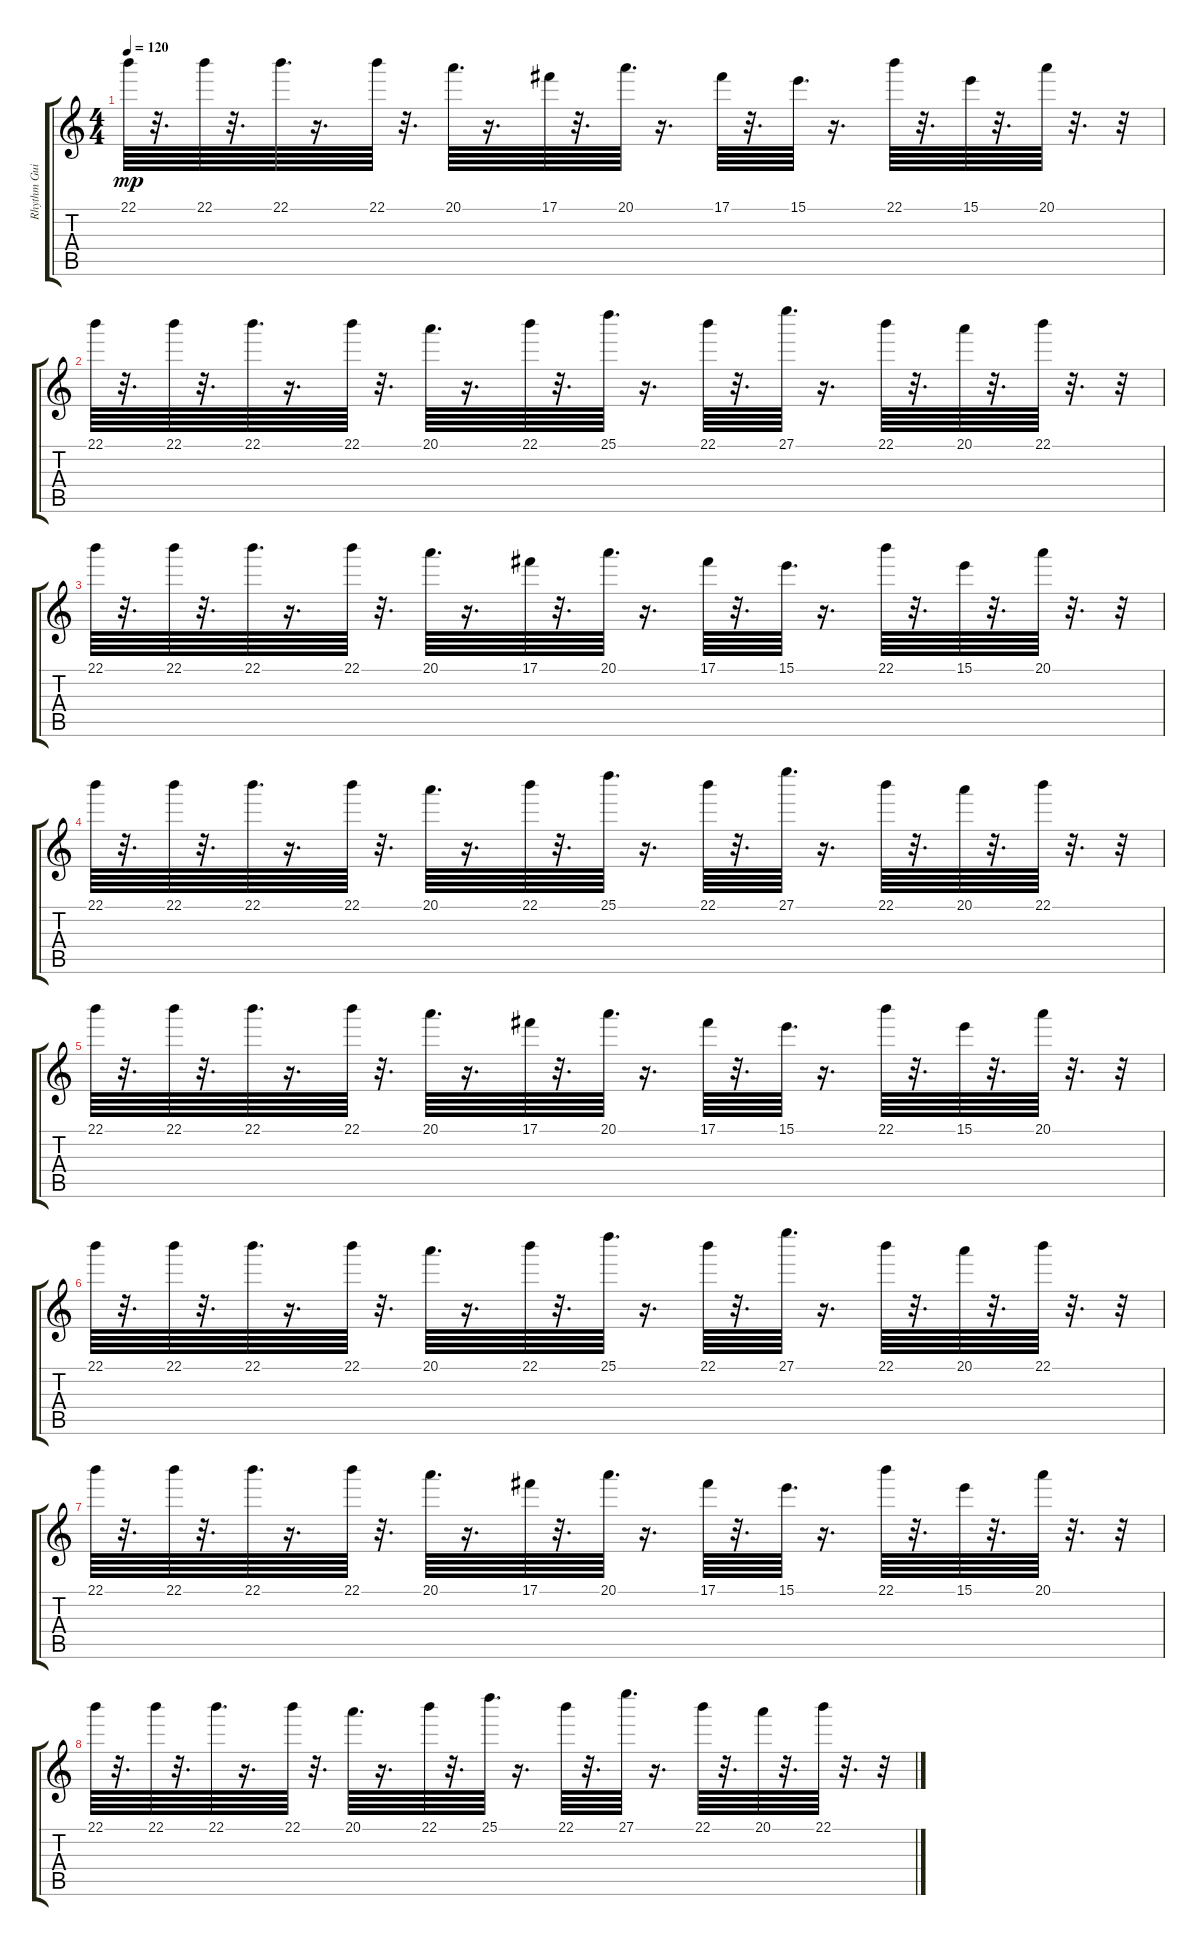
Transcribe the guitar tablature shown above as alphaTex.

\track ("Rhythm Guitar" "Rhythm Gui") {instrument distortionguitar}
\staff {score tabs}
\tuning (Db4 Bb3 G3 E3 Db3 Bb2) {hide}
\ts (4 4)
\tempo 120
\clef g2
\ks c
22.1.64{dy mp} r.32{d} 22.1.64 r.32{d} 22.1.64{d} r.16{d} 22.1.64 r.32{d} 20.1.64{d} r.16{d} 17.1.64 r.32{d} 20.1.64{d} r.16{d} 17.1.64 r.32{d} 15.1.64{d} r.16{d} 22.1.64 r.32{d} 15.1.64 r.32{d} 20.1.64 r.32{d} r.32 |
22.1.64 r.32{d} 22.1.64 r.32{d} 22.1.64{d} r.16{d} 22.1.64 r.32{d} 20.1.64{d} r.16{d} 22.1.64 r.32{d} 25.1.64{d} r.16{d} 22.1.64 r.32{d} 27.1.64{d} r.16{d} 22.1.64 r.32{d} 20.1.64 r.32{d} 22.1.64 r.32{d} r.32 |
22.1.64 r.32{d} 22.1.64 r.32{d} 22.1.64{d} r.16{d} 22.1.64 r.32{d} 20.1.64{d} r.16{d} 17.1.64 r.32{d} 20.1.64{d} r.16{d} 17.1.64 r.32{d} 15.1.64{d} r.16{d} 22.1.64 r.32{d} 15.1.64 r.32{d} 20.1.64 r.32{d} r.32 |
22.1.64 r.32{d} 22.1.64 r.32{d} 22.1.64{d} r.16{d} 22.1.64 r.32{d} 20.1.64{d} r.16{d} 22.1.64 r.32{d} 25.1.64{d} r.16{d} 22.1.64 r.32{d} 27.1.64{d} r.16{d} 22.1.64 r.32{d} 20.1.64 r.32{d} 22.1.64 r.32{d} r.32 |
22.1.64 r.32{d} 22.1.64 r.32{d} 22.1.64{d} r.16{d} 22.1.64 r.32{d} 20.1.64{d} r.16{d} 17.1.64 r.32{d} 20.1.64{d} r.16{d} 17.1.64 r.32{d} 15.1.64{d} r.16{d} 22.1.64 r.32{d} 15.1.64 r.32{d} 20.1.64 r.32{d} r.32 |
22.1.64 r.32{d} 22.1.64 r.32{d} 22.1.64{d} r.16{d} 22.1.64 r.32{d} 20.1.64{d} r.16{d} 22.1.64 r.32{d} 25.1.64{d} r.16{d} 22.1.64 r.32{d} 27.1.64{d} r.16{d} 22.1.64 r.32{d} 20.1.64 r.32{d} 22.1.64 r.32{d} r.32 |
22.1.64 r.32{d} 22.1.64 r.32{d} 22.1.64{d} r.16{d} 22.1.64 r.32{d} 20.1.64{d} r.16{d} 17.1.64 r.32{d} 20.1.64{d} r.16{d} 17.1.64 r.32{d} 15.1.64{d} r.16{d} 22.1.64 r.32{d} 15.1.64 r.32{d} 20.1.64 r.32{d} r.32 |
22.1.64 r.32{d} 22.1.64 r.32{d} 22.1.64{d} r.16{d} 22.1.64 r.32{d} 20.1.64{d} r.16{d} 22.1.64 r.32{d} 25.1.64{d} r.16{d} 22.1.64 r.32{d} 27.1.64{d} r.16{d} 22.1.64 r.32{d} 20.1.64 r.32{d} 22.1.64 r.32{d} r.32
